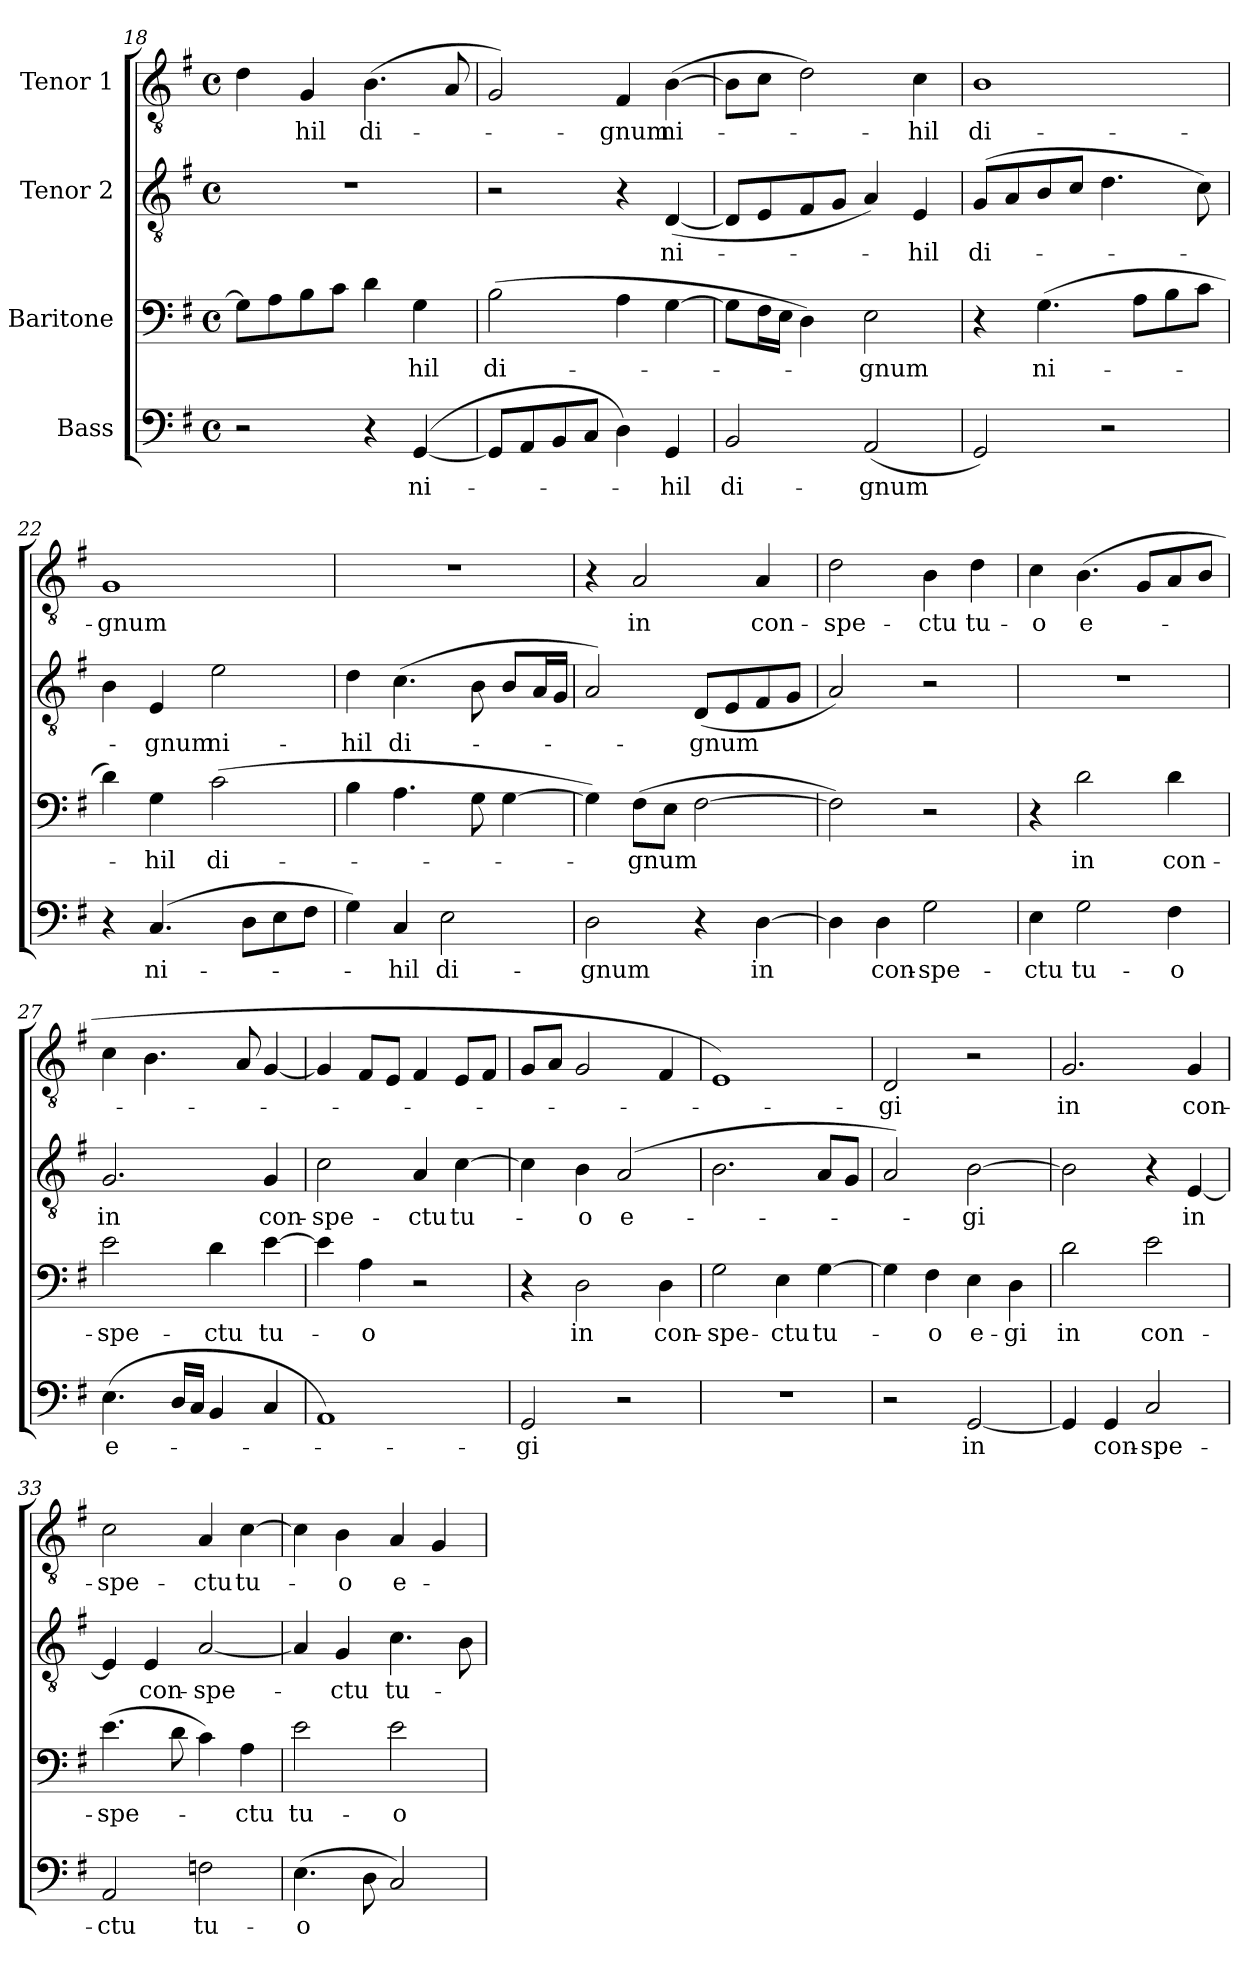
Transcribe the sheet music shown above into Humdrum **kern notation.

**kern	**text	**kern	**text	**kern	**text	**kern	**text
*part4	*part4	*part3	*part3	*part2	*part2	*part1	*part1
*staff4	*staff4	*staff3	*staff3	*staff2	*staff2	*staff1	*staff1
*I"Bass	*	*I"Baritone	*	*I"Tenor 2	*	*I"Tenor 1	*
*clefF4	*	*clefF4	*	*clefGv2	*	*clefGv2	*
*k[f#]	*	*k[f#]	*	*k[f#]	*	*k[f#]	*
*G:	*	*G:	*	*G:	*	*G:	*
*M4/4	*	*M4/4	*	*M4/4	*	*M4/4	*
*met(c)	*	*met(c)	*	*met(c)	*	*met(c)	*
=18	=18	=18	=18	=18	=18	=18	=18
2r	.	8G\L]	.	1r	.	4d\	.
.	.	8A\	.	.	.	.	.
.	.	8B\	.	.	.	4G/	-hil
.	.	8c\J	.	.	.	.	.
4r	.	4d\	.	.	.	(4.B\	di-
([4GG/	ni-	4G\	-hil	.	.	.	.
.	.	.	.	.	.	8A/	.
!!LO:LB:g=z
=19	=19	=19	=19	=19	=19	=19	=19
8GG/L]	.	(2B\	di-	2r	.	2G/)	.
8AA/	.	.	.	.	.	.	.
8BB/	.	.	.	.	.	.	.
8C/J	.	.	.	.	.	.	.
4D\)	.	4A\	.	4r	.	4F#/	-gnum
4GG/	-hil	[4G\	.	([4D/	ni-	([4B\	ni-
=20	=20	=20	=20	=20	=20	=20	=20
2BB/	di-	8G\L]	.	8D/L]	.	8B\L]	.
.	.	16F#\L	.	8E/	.	8c\J	.
.	.	16E\JJ	.	.	.	.	.
.	.	4D\)	.	8F#/	.	2d\)	.
.	.	.	.	8G/J	.	.	.
(2AA/	-gnum	2E\	-gnum	4A/)	.	.	.
.	.	.	.	4E/	-hil	4c\	-hil
=21	=21	=21	=21	=21	=21	=21	=21
2GG/)	.	4r	.	(8G/L	di-	1B	di-
.	.	.	.	8A/	.	.	.
.	.	(4.G\	ni-	8B/	.	.	.
.	.	.	.	8c/J	.	.	.
2r	.	.	.	4.d\	.	.	.
.	.	8A\L	.	.	.	.	.
.	.	8B\	.	.	.	.	.
.	.	8c\J	.	8c\)	.	.	.
=22	=22	=22	=22	=22	=22	=22	=22
4r	.	4d\)	.	4B\	.	1G	-gnum
(4.C/	ni-	4G\	-hil	4E/	-gnum	.	.
.	.	(2c\	di-	2e\	ni-	.	.
8D\L	.	.	.	.	.	.	.
8E\	.	.	.	.	.	.	.
8F#\J	.	.	.	.	.	.	.
=23	=23	=23	=23	=23	=23	=23	=23
4G\)	.	4B\	.	4d\	-hil	1r	.
4C/	-hil	4.A\	.	(4.c\	di-	.	.
2E\	di-	.	.	.	.	.	.
.	.	8G\	.	8B\	.	.	.
.	.	[4G\	.	8B/L	.	.	.
.	.	.	.	16A/L	.	.	.
.	.	.	.	16G/JJ	.	.	.
=24	=24	=24	=24	=24	=24	=24	=24
2D\	-gnum	4G\])	.	2A/)	.	4r	.
.	.	(8F#\L	-gnum	.	.	2A/	in
.	.	8E\J	.	.	.	.	.
4r	.	[2F#\	.	(8D/L	-gnum	.	.
.	.	.	.	8E/	.	.	.
[4D\	in	.	.	8F#/	.	4A/	con-
.	.	.	.	8G/J	.	.	.
!!LO:LB:g=z
=25	=25	=25	=25	=25	=25	=25	=25
4D\]	.	2F#\])	.	2A/)	.	2d\	-spe-
4D\	con-	.	.	.	.	.	.
2G\	-spe-	2r	.	2r	.	4B\	-ctu
.	.	.	.	.	.	4d\	tu-
=26	=26	=26	=26	=26	=26	=26	=26
4E\	-ctu	4r	.	1r	.	4c\	-o
2G\	tu-	2d\	in	.	.	(4.B\	e-
.	.	.	.	.	.	8G/L	.
4F#\	-o	4d\	con-	.	.	8A/	.
.	.	.	.	.	.	8B/J	.
=27	=27	=27	=27	=27	=27	=27	=27
(4.E\	e-	2e\	-spe-	2.G/	in	4c\	.
.	.	.	.	.	.	4.B\	.
16D/LL	.	.	.	.	.	.	.
16C/JJ	.	.	.	.	.	.	.
4BB/	.	4d\	-ctu	.	.	.	.
.	.	.	.	.	.	8A/	.
4C/	.	[4e\	tu-	4G/	con-	[4G/	.
=28	=28	=28	=28	=28	=28	=28	=28
1AA)	.	4e\]	.	2c\	-spe-	4G/]	.
.	.	4A\	-o	.	.	8F#/L	.
.	.	.	.	.	.	8E/J	.
.	.	2r	.	4A/	-ctu	4F#/	.
.	.	.	.	[4c\	tu-	8E/L	.
.	.	.	.	.	.	8F#/J	.
=29	=29	=29	=29	=29	=29	=29	=29
2GG/	-gi	4r	.	4c\]	.	8G/L	.
.	.	.	.	.	.	8A/J	.
.	.	2D\	in	4B\	-o	2G/	.
2r	.	.	.	(2A/	e-	.	.
.	.	4D\	con-	.	.	4F#/	.
=30	=30	=30	=30	=30	=30	=30	=30
1r	.	2G\	-spe-	2.B\	.	1E)	.
.	.	4E\	-ctu	.	.	.	.
.	.	[4G\	tu-	8A/L	.	.	.
.	.	.	.	8G/J	.	.	.
!!LO:PB:g=z
=31	=31	=31	=31	=31	=31	=31	=31
2r	.	4G\]	.	2A/)	.	2D/	-gi
.	.	4F#\	-o	.	.	.	.
[2GG/	in	4E\	e-	[2B\	-gi	2r	.
.	.	4D\	-gi	.	.	.	.
=32	=32	=32	=32	=32	=32	=32	=32
4GG/]	.	2d\	in	2B\]	.	2.G/	in
4GG/	con-	.	.	.	.	.	.
2C/	-spe-	2e\	con-	4r	.	.	.
.	.	.	.	[4E/	in	4G/	con-
=33	=33	=33	=33	=33	=33	=33	=33
2AA/	-ctu	(4.e\	-spe-	4E/]	.	2c\	-spe-
.	.	.	.	4E/	con-	.	.
.	.	8d\	.	.	.	.	.
2Fn\	tu-	4c\)	.	[2A/	-spe-	4A/	-ctu
.	.	4A\	-ctu	.	.	[4c\	tu-
=34	=34	=34	=34	=34	=34	=34	=34
(4.E\	-o	2e\	tu-	4A/]	.	4c\]	.
.	.	.	.	4G/	-ctu	4B\	-o
8D\	.	.	.	.	.	.	.
2C/)	.	2e\	-o	4.c\	tu-	4A/	e-
.	.	.	.	.	.	4G/	.
.	.	.	.	8B\	.	.	.
=	=	=	=	=	=	=	=
*-	*-	*-	*-	*-	*-	*-	*-
